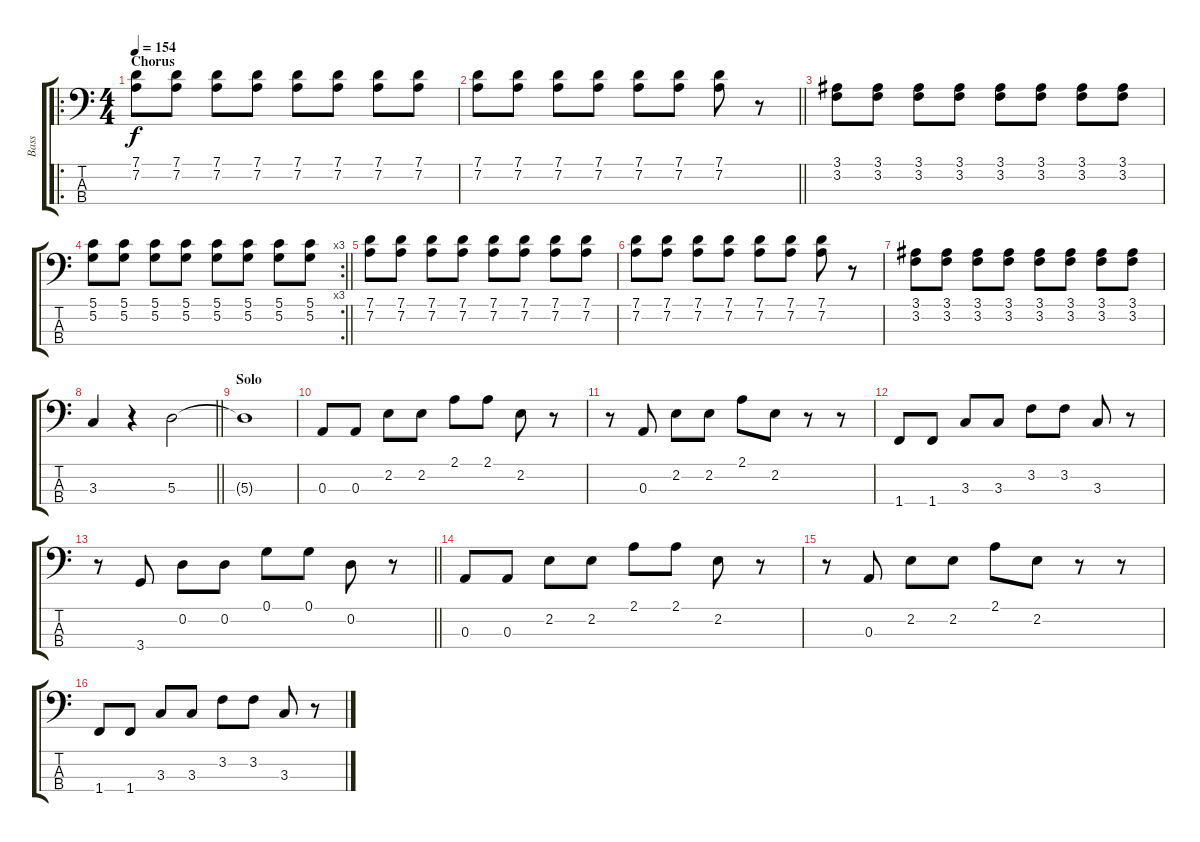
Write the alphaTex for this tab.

\track ("Bass" "Bass") {instrument electricbasspick}
\staff {score tabs}
\tuning (G2 D2 A1 E1) {hide}
\ro
\ts (4 4)
\section ("" "Chorus")
\tempo 154
\clef f4
\ks c
(7.1 7.2).8{dy f} (7.1 7.2).8 (7.1 7.2).8 (7.1 7.2).8 (7.1 7.2).8 (7.1 7.2).8 (7.1 7.2).8 (7.1 7.2).8 |
\barLineRight lightlight
(7.1 7.2).8 (7.1 7.2).8 (7.1 7.2).8 (7.1 7.2).8 (7.1 7.2).8 (7.1 7.2).8 (7.1 7.2).8 r.8 |
(3.1 3.2).8 (3.1 3.2).8 (3.1 3.2).8 (3.1 3.2).8 (3.1 3.2).8 (3.1 3.2).8 (3.1 3.2).8 (3.1 3.2).8 |
\rc 3
\barLineRight lightlight
(5.1 5.2).8 (5.1 5.2).8 (5.1 5.2).8 (5.1 5.2).8 (5.1 5.2).8 (5.1 5.2).8 (5.1 5.2).8 (5.1 5.2).8 |
(7.1 7.2).8 (7.1 7.2).8 (7.1 7.2).8 (7.1 7.2).8 (7.1 7.2).8 (7.1 7.2).8 (7.1 7.2).8 (7.1 7.2).8 |
(7.1 7.2).8 (7.1 7.2).8 (7.1 7.2).8 (7.1 7.2).8 (7.1 7.2).8 (7.1 7.2).8 (7.1 7.2).8 r.8 |
(3.1 3.2).8 (3.1 3.2).8 (3.1 3.2).8 (3.1 3.2).8 (3.1 3.2).8 (3.1 3.2).8 (3.1 3.2).8 (3.1 3.2).8 |
\barLineRight lightlight
3.3.4 r.4 5.3.2 |
\section ("" "Solo")
5.3{t}.1 |
0.3.8 0.3.8 2.2.8 2.2.8 2.1.8 2.1.8 2.2.8 r.8 |
r.8 0.3.8 2.2.8 2.2.8 2.1.8 2.2.8 r.8 r.8 |
1.4.8 1.4.8 3.3.8 3.3.8 3.2.8 3.2.8 3.3.8 r.8 |
\barLineRight lightlight
r.8 3.4.8 0.2.8 0.2.8 0.1.8 0.1.8 0.2.8 r.8 |
0.3.8 0.3.8 2.2.8 2.2.8 2.1.8 2.1.8 2.2.8 r.8 |
r.8 0.3.8 2.2.8 2.2.8 2.1.8 2.2.8 r.8 r.8 |
1.4.8 1.4.8 3.3.8 3.3.8 3.2.8 3.2.8 3.3.8 r.8
